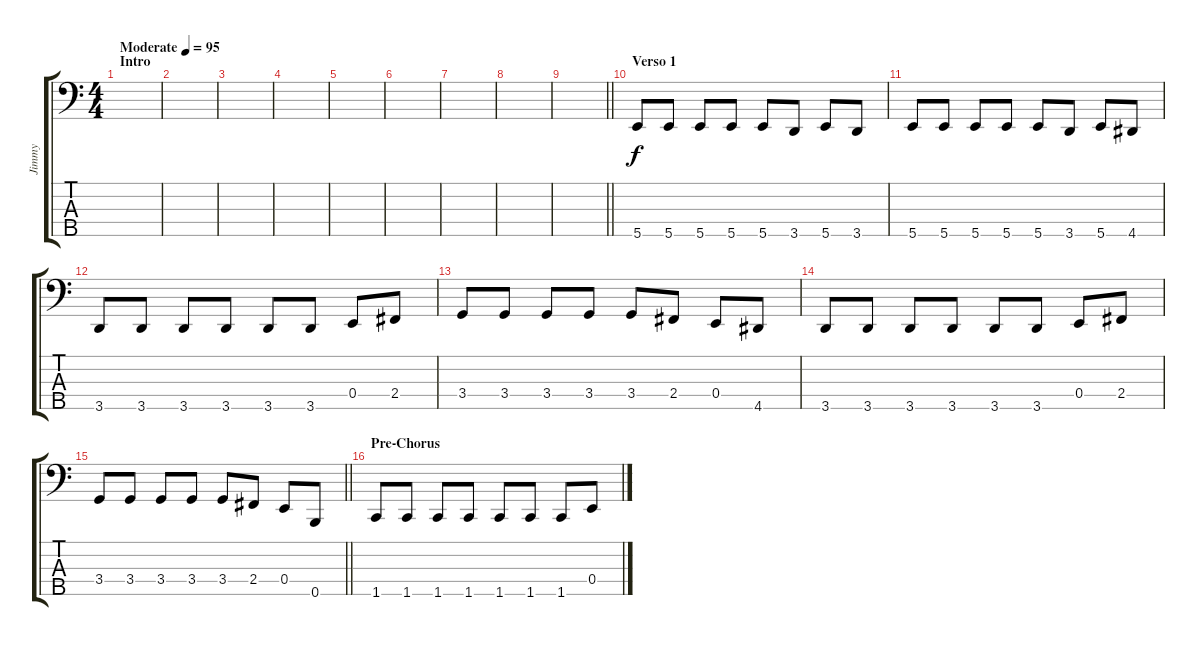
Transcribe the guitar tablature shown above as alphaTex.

\track ("Jimmy" "Jimmy") {instrument electricbassfinger}
\staff {score tabs}
\tuning (G2 D2 A1 E1 B0) {hide}
\ts (4 4)
\section ("" "Intro")
\tempo (95 "Moderate")
\clef f4
\ks c
|
|
|
|
|
|
|
|
\barLineRight lightlight
|
\section ("" "Verso 1")
5.5.8 5.5.8 5.5.8 5.5.8 5.5.8 3.5.8 5.5.8 3.5.8 |
5.5.8 5.5.8 5.5.8 5.5.8 5.5.8 3.5.8 5.5.8 4.5.8 |
3.5.8 3.5.8 3.5.8 3.5.8 3.5.8 3.5.8 0.4.8 2.4.8 |
3.4.8 3.4.8 3.4.8 3.4.8 3.4.8 2.4.8 0.4.8 4.5.8 |
3.5.8 3.5.8 3.5.8 3.5.8 3.5.8 3.5.8 0.4.8 2.4.8 |
\barLineRight lightlight
3.4.8 3.4.8 3.4.8 3.4.8 3.4.8 2.4.8 0.4.8 0.5.8 |
\section ("" "Pre-Chorus")
1.5.8 1.5.8 1.5.8 1.5.8 1.5.8 1.5.8 1.5.8 0.4.8
